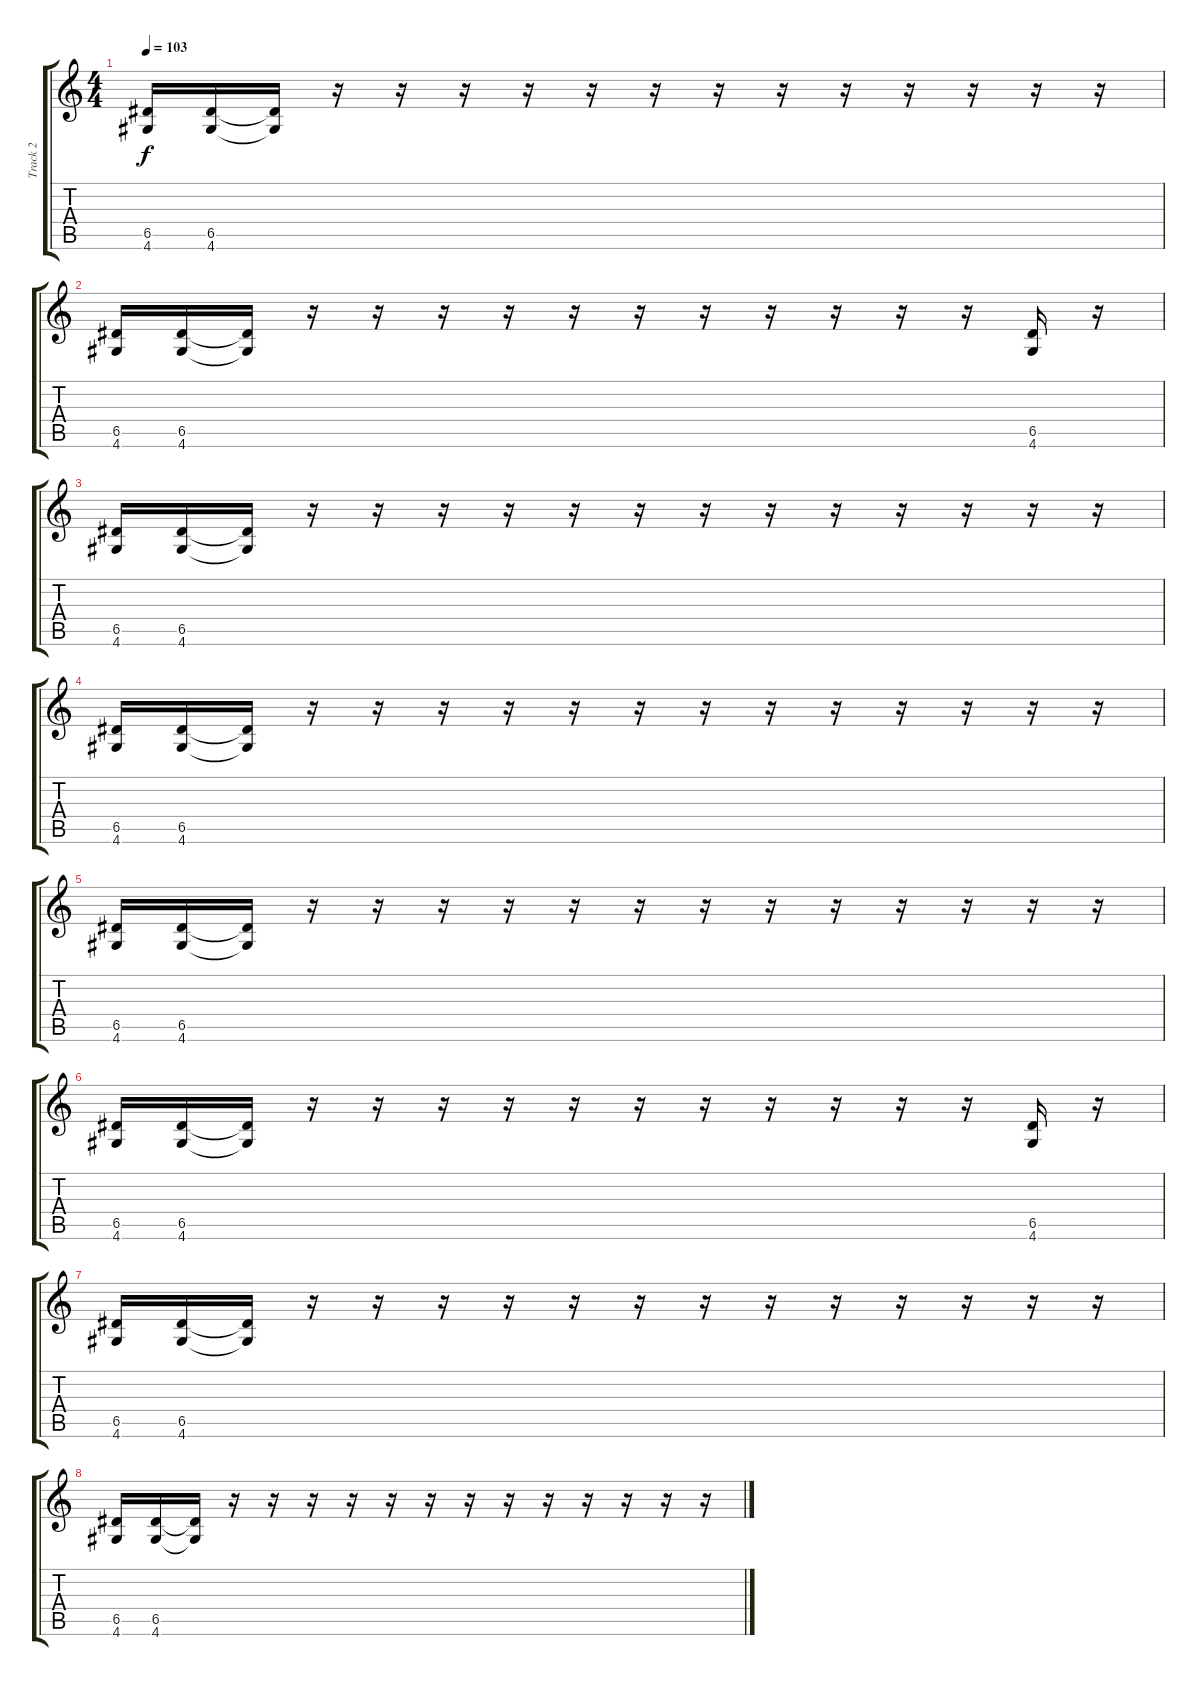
\track ("Track 2" "Track 2") {instrument distortionguitar}
\staff {score tabs}
\tuning (E4 B3 G3 D3 A2 E2) {hide}
\ts (4 4)
\tempo 103
\clef g2
\ks c
(6.5 4.6).16{dy f} (6.5 4.6).16 (6.5{t} 4.6{t}).16 r.16 r.16 r.16 r.16 r.16 r.16 r.16 r.16 r.16 r.16 r.16 r.16 r.16 |
(6.5 4.6).16 (6.5 4.6).16 (6.5{t} 4.6{t}).16 r.16 r.16 r.16 r.16 r.16 r.16 r.16 r.16 r.16 r.16 r.16 (6.5 4.6).16 r.16 |
(6.5 4.6).16 (6.5 4.6).16 (6.5{t} 4.6{t}).16 r.16 r.16 r.16 r.16 r.16 r.16 r.16 r.16 r.16 r.16 r.16 r.16 r.16 |
(6.5 4.6).16 (6.5 4.6).16 (6.5{t} 4.6{t}).16 r.16 r.16 r.16 r.16 r.16 r.16 r.16 r.16 r.16 r.16 r.16 r.16 r.16 |
(6.5 4.6).16 (6.5 4.6).16 (6.5{t} 4.6{t}).16 r.16 r.16 r.16 r.16 r.16 r.16 r.16 r.16 r.16 r.16 r.16 r.16 r.16 |
(6.5 4.6).16{volume 0} (6.5 4.6).16 (6.5{t} 4.6{t}).16 r.16 r.16 r.16 r.16 r.16 r.16 r.16 r.16 r.16 r.16 r.16 (6.5 4.6).16 r.16 |
(6.5 4.6).16 (6.5 4.6).16 (6.5{t} 4.6{t}).16 r.16 r.16 r.16 r.16 r.16 r.16 r.16 r.16 r.16 r.16 r.16 r.16 r.16 |
(6.5 4.6).16 (6.5 4.6).16 (6.5{t} 4.6{t}).16 r.16 r.16 r.16 r.16 r.16 r.16 r.16 r.16 r.16 r.16 r.16 r.16 r.16
